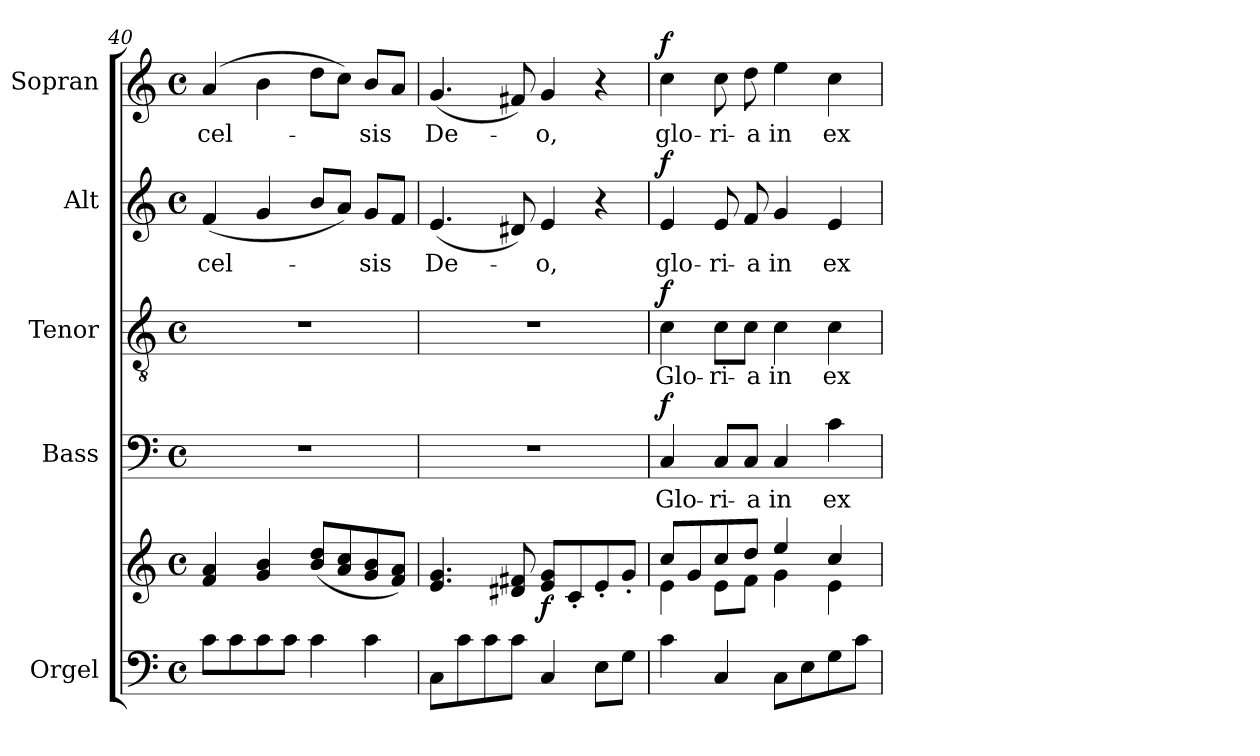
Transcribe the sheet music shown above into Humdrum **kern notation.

**kern	**kern	**dynam	**kern	**text	**dynam	**kern	**text	**dynam	**kern	**text	**dynam	**kern	**text	**dynam
*part5	*part5	*part5	*part4	*part4	*part4	*part3	*part3	*part3	*part2	*part2	*part2	*part1	*part1	*part1
*staff6	*staff5	*staff5/6	*staff4	*staff4	*staff4	*staff3	*staff3	*staff3	*staff2	*staff2	*staff2	*staff1	*staff1	*staff1
*I"Orgel	*	*	*I"Bass	*	*	*I"Tenor	*	*	*I"Alt	*	*	*I"Sopran	*	*
*I'Org.	*	*	*I'B.	*	*	*I'T.	*	*	*I'A.	*	*	*I'S.	*	*
*clefF4	*clefG2	*	*clefF4	*	*	*clefGv2	*	*	*clefG2	*	*	*clefG2	*	*
*k[]	*k[]	*	*k[]	*	*	*k[]	*	*	*k[]	*	*	*k[]	*	*
*C:	*C:	*	*C:	*	*	*C:	*	*	*C:	*	*	*C:	*	*
*M4/4	*M4/4	*	*M4/4	*	*	*M4/4	*	*	*M4/4	*	*	*M4/4	*	*
*met(c)	*met(c)	*	*met(c)	*	*	*met(c)	*	*	*met(c)	*	*	*met(c)	*	*
=40	=40	=40	=40	=40	=40	=40	=40	=40	=40	=40	=40	=40	=40	=40
!	!	!	!	!	!	!	!	!	!	!LO:LY:b	!	!	!LO:LY:b	!
8c\L	4f/ 4a/	.	1r	.	.	1r	.	.	(<4f/	-cel-	.	(4a/	-cel-	.
8c\	.	.	.	.	.	.	.	.	.	.	.	.	.	.
8c\	4g/ 4b/	.	.	.	.	.	.	.	4g/	.	.	4b\	.	.
8c\J	.	.	.	.	.	.	.	.	.	.	.	.	.	.
4c\	(<8b/ 8dd/L	.	.	.	.	.	.	.	8b/L	.	.	8dd\L	.	.
.	8a/ 8cc/	.	.	.	.	.	.	.	8a/J)	.	.	8cc\J)	.	.
!	!	!	!	!	!	!	!	!	!	!LO:LY:b	!	!	!LO:LY:b	!
4c\	8g/ 8b/	.	.	.	.	.	.	.	8g/L	-sis	.	8b/L	-sis	.
.	8f/ 8a/J)	.	.	.	.	.	.	.	8f/J	.	.	8a/J	.	.
=41	=41	=41	=41	=41	=41	=41	=41	=41	=41	=41	=41	=41	=41	=41
!	!	!	!	!	!	!	!	!	!	!LO:LY:b	!	!	!LO:LY:b	!
8C\L	4.e/ 4.g/	.	1r	.	.	1r	.	.	(<4.e/	De-	.	(<4.g/	De-	.
8c\	.	.	.	.	.	.	.	.	.	.	.	.	.	.
8c\	.	.	.	.	.	.	.	.	.	.	.	.	.	.
8c\J	8d#X/ 8f#X/	.	.	.	.	.	.	.	8d#X/)	.	.	8f#X/)	.	.
!	!	!LO:DY:b	!	!	!	!	!	!	!	!LO:LY:b	!	!	!LO:LY:b	!
4C/	8e/ 8g/L	f	.	.	.	.	.	.	4e/	-o,	.	4g/	-o,	.
.	8c'</	.	.	.	.	.	.	.	.	.	.	.	.	.
8E\L	8e'</	.	.	.	.	.	.	.	4r	.	.	4r	.	.
8G\J	8g'</J	.	.	.	.	.	.	.	.	.	.	.	.	.
=42	=42	=42	=42	=42	=42	=42	=42	=42	=42	=42	=42	=42	=42	=42
*	*^	*	*	*	*	*	*	*	*	*	*	*	*	*
!	!	!	!	!	!LO:LY:b	!LO:DY:a	!	!LO:LY:b	!LO:DY:a	!	!LO:LY:b	!LO:DY:a	!	!LO:LY:b	!LO:DY:a
4c\	8cc/L	4e\	.	4C/	Glo-	f	4c\	Glo-	f	4e/	glo-	f	4cc\	glo-	f
.	8g/	.	.	.	.	.	.	.	.	.	.	.	.	.	.
!	!	!	!	!	!LO:LY:b	!	!	!LO:LY:b	!	!	!LO:LY:b	!	!	!LO:LY:b	!
4C/	8cc/	8e\L	.	8C/L	-ri-	.	8c\L	-ri-	.	8e/	-ri-	.	8cc\	-ri-	.
!	!	!	!	!	!LO:LY:b	!	!	!LO:LY:b	!	!	!LO:LY:b	!	!	!LO:LY:b	!
.	8dd/J	8f\J	.	8C/J	-a	.	8c\J	-a	.	8f/	-a	.	8dd\	-a	.
!	!	!	!	!	!LO:LY:b	!	!	!LO:LY:b	!	!	!LO:LY:b	!	!	!LO:LY:b	!
8C\L	4ee/	4g\	.	4C/	in	.	4c\	in	.	4g/	in	.	4ee\	in	.
8E\	.	.	.	.	.	.	.	.	.	.	.	.	.	.	.
!	!	!	!	!	!LO:LY:b	!	!	!LO:LY:b	!	!	!LO:LY:b	!	!	!LO:LY:b	!
8G\	4cc/	4e\	.	4c\	ex-	.	4c\	ex-	.	4e/	ex-	.	4cc\	ex-	.
8c\J	.	.	.	.	.	.	.	.	.	.	.	.	.	.	.
*	*v	*v	*	*	*	*	*	*	*	*	*	*	*	*	*
=	=	=	=	=	=	=	=	=	=	=	=	=	=	=
*-	*-	*-	*-	*-	*-	*-	*-	*-	*-	*-	*-	*-	*-	*-
